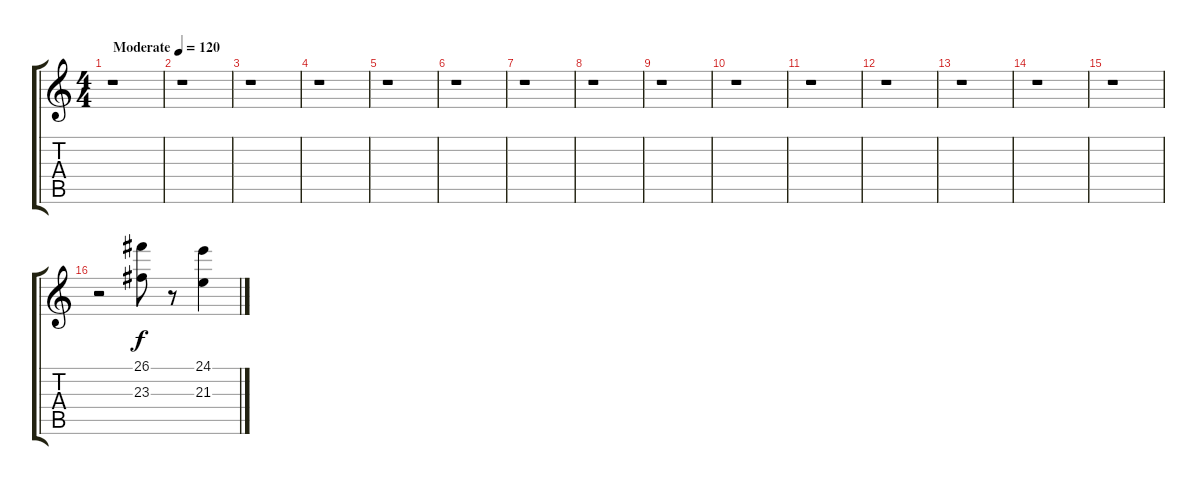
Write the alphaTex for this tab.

\track "" {instrument acousticgrandpiano}
\staff {score tabs}
\tuning (E4 B3 G3 D3 A2 E2) {hide}
\ts (4 4)
\tempo (120 "Moderate")
\clef g2
\ks c
r.1{dy f instrument acousticgrandpiano} |
r.1 |
r.1 |
r.1 |
r.1 |
r.1 |
r.1 |
r.1 |
r.1 |
r.1 |
r.1 |
r.1 |
r.1 |
r.1 |
r.1 |
r.2 (26.1 23.3).8 r.8 (24.1 21.3).4
